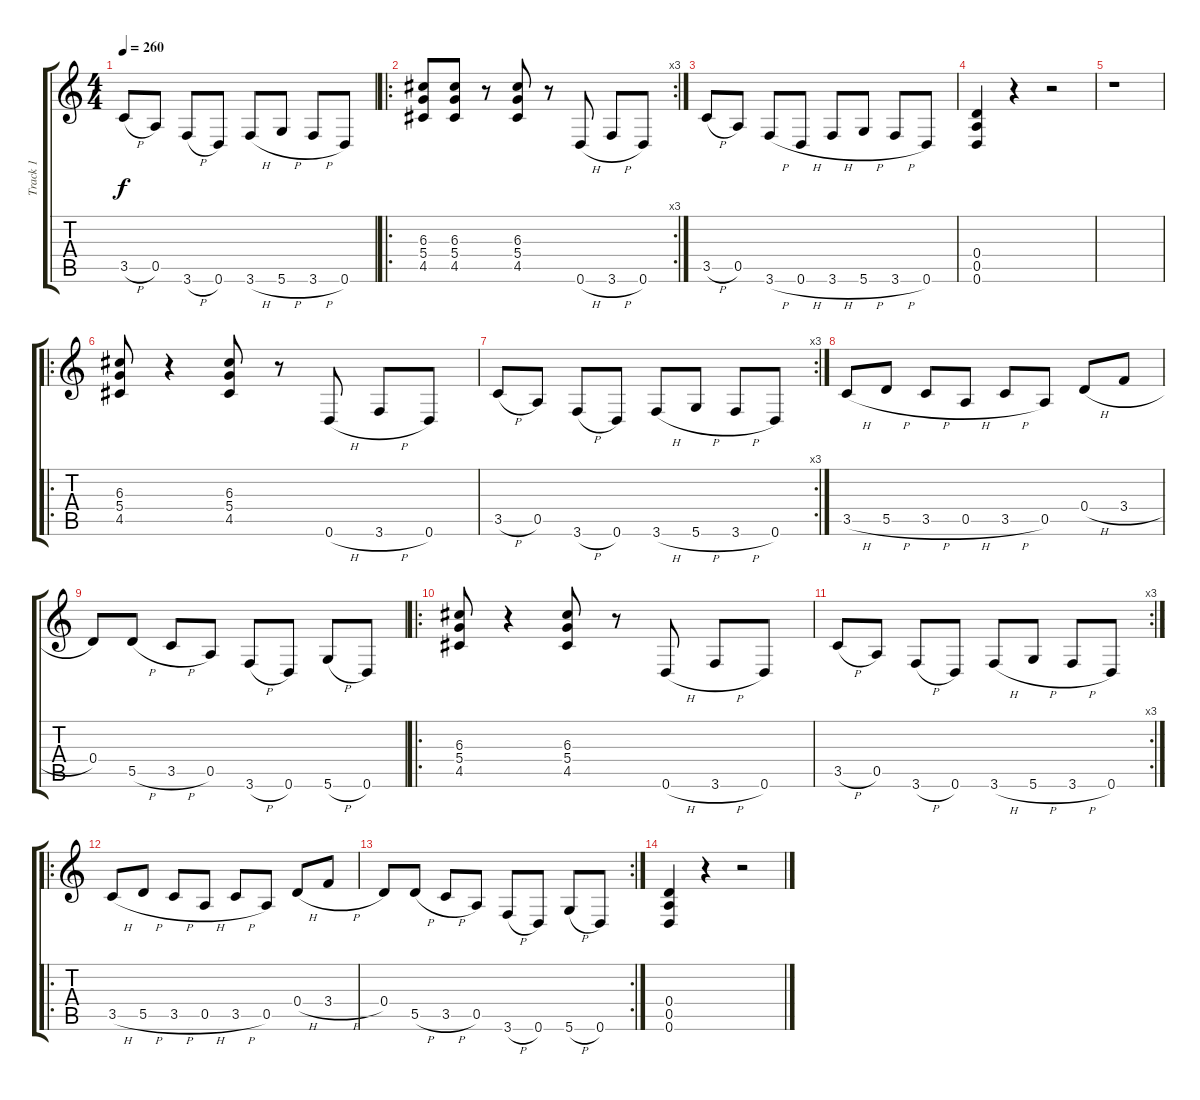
\track ("Track 1" "Track 1") {instrument overdrivenguitar}
\staff {score tabs}
\tuning (E4 B3 G3 D3 A2 D2) {hide}
\ts (4 4)
\tempo 260
\clef g2
\ks c
3.5{h}.8{dy f} 0.5.8 3.6{h}.8 0.6.8 3.6{h}.8 5.6{h}.8 3.6{h}.8 0.6.8 |
\ro
\rc 3
(6.3 5.4 4.5).8 (6.3 5.4 4.5).8 r.8 (6.3 5.4 4.5).8 r.8 0.6{h}.8 3.6{h}.8 0.6.8 |
3.5{h}.8 0.5.8 3.6{h}.8 0.6{h}.8 3.6{h}.8 5.6{h}.8 3.6{h}.8 0.6.8 |
(0.4 0.5 0.6).4 r.4 r.2 |
r.1 |
\ro
(6.3 5.4 4.5).8 r.4 (6.3 5.4 4.5).8 r.8 0.6{h}.8 3.6{h}.8 0.6.8 |
\rc 3
3.5{h}.8 0.5.8 3.6{h}.8 0.6.8 3.6{h}.8 5.6{h}.8 3.6{h}.8 0.6.8 |
3.5{h}.8 5.5{h}.8 3.5{h}.8 0.5{h}.8 3.5{h}.8 0.5.8 0.4{h}.8 3.4{h}.8 |
0.4.8 5.5{h}.8 3.5{h}.8 0.5.8 3.6{h}.8 0.6.8 5.6{h}.8 0.6.8 |
\ro
(6.3 5.4 4.5).8 r.4 (6.3 5.4 4.5).8 r.8 0.6{h}.8 3.6{h}.8 0.6.8 |
\rc 3
3.5{h}.8 0.5.8 3.6{h}.8 0.6.8 3.6{h}.8 5.6{h}.8 3.6{h}.8 0.6.8 |
\ro
3.5{h}.8 5.5{h}.8 3.5{h}.8 0.5{h}.8 3.5{h}.8 0.5.8 0.4{h}.8 3.4{h}.8 |
\rc 2
0.4.8 5.5{h}.8 3.5{h}.8 0.5.8 3.6{h}.8 0.6.8 5.6{h}.8 0.6.8 |
(0.4 0.5 0.6).4 r.4 r.2
